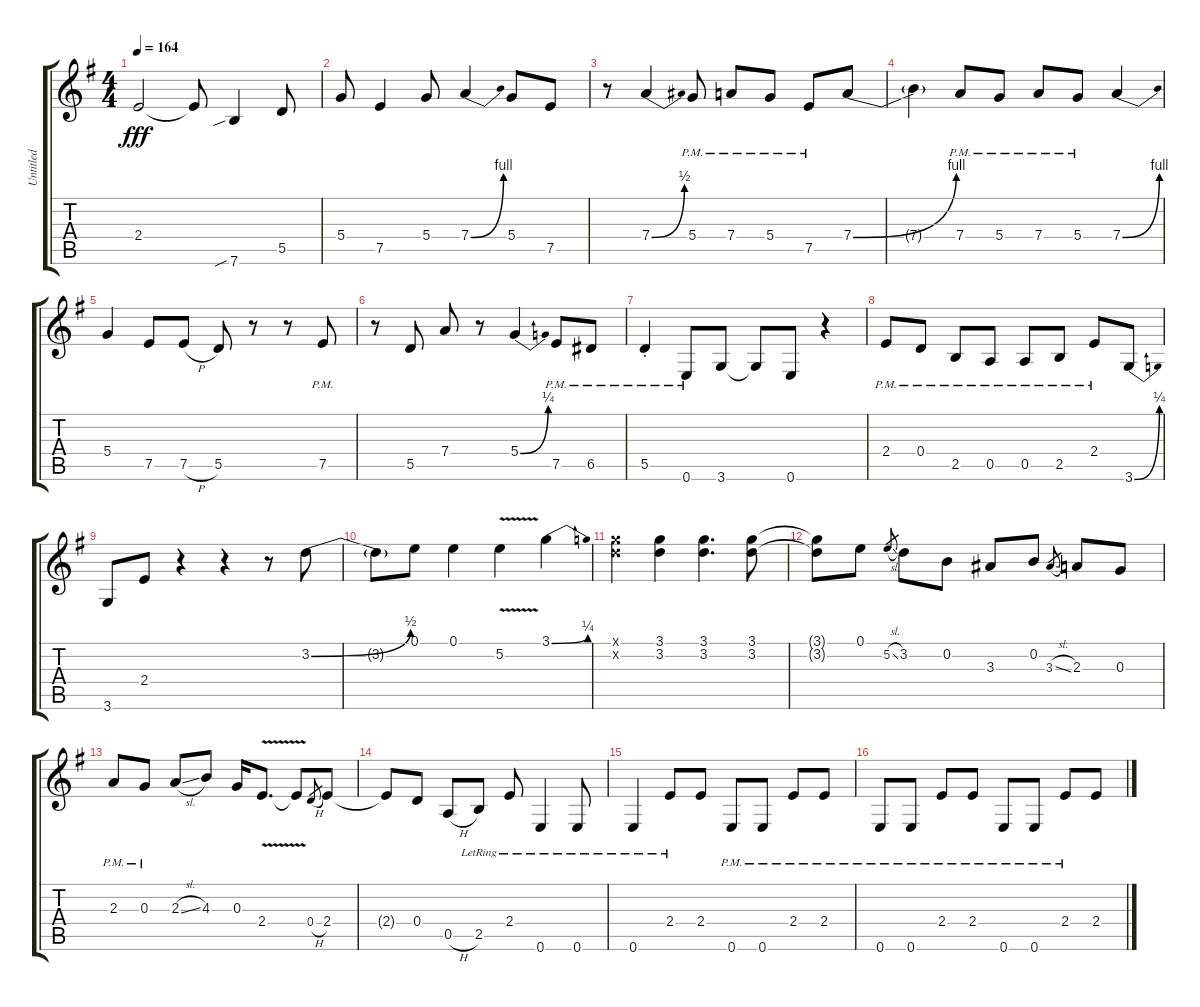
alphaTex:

\track ("Untitled" "Untitled") {instrument distortionguitar}
\staff {score tabs}
\tuning (E4 B3 G3 D3 A2 E2) {hide}
\ts (4 4)
\tempo 164
\clef g2
\ks g
2.4.2{dy fff} 2.4{t}.8 7.6{sib}.4 5.5.8 |
5.4.8 7.5.4 5.4.8 7.4{be (bend 0 0 60 4)}.4 5.4.8 7.5.8 |
r.8 7.4{be (bend 0 0 60 2)}.4 5.4{pm}.8 7.4{pm}.8 5.4{pm}.8 7.5{pm}.8 7.4{be (bend 0 0 60 4)}.8 |
7.4{t}.4 7.4{pm}.8 5.4{pm}.8 7.4{pm}.8 5.4{pm}.8 7.4{be (bend 0 0 60 4)}.4 |
5.4.4 7.5.8 7.5{h}.8 5.5.8 r.8 r.8 7.5{pm}.8 |
r.8 5.5.8 7.4.8 r.8 5.4{be (bend 0 0 60 1)}.4 7.5{pm}.8 6.5{pm}.8 |
5.5{pm st}.4 0.6{pm}.8 3.6.8 3.6{t}.8 0.6.8 r.4 |
2.4{pm}.8 0.4{pm}.8 2.5{pm}.8 0.5{pm}.8 0.5{pm}.8 2.5{pm}.8 2.4{pm}.8 3.6{be (bend 0 0 60 1)}.8 |
3.6.8 2.4.8 r.4 r.4 r.8 3.2{be (bend 0 0 60 2)}.8 |
3.2{t}.8 0.1.8 0.1.4 5.2{v}.4 3.1{be (bend 0 0 60 1)}.4 |
(3.1{x} 3.2{x}).4 (3.1 3.2).4 (3.1 3.2).4{d} (3.1 3.2).8 |
(3.1{t} 3.2{t}).8 0.1.8 5.2{sl}.8{gr} 3.2.8 0.2.8 3.3.8 0.2.8 3.3{sl}.8{gr} 2.3.8 0.3.8 |
2.3{pm}.8 0.3{pm}.8 2.3{sl}.8 4.3.8 0.3.16 2.4{v}.8{d} 2.4{v t}.8 0.4{h}.8{gr} 2.4.8 |
2.4{t}.8 0.4.8 0.5{h}.8 2.5{lr}.8 2.4{lr}.8 0.6{lr}.4 0.6{lr}.8 |
0.6{lr}.4 2.4{lr}.8 2.4.8 0.6{pm}.8 0.6{pm}.8 2.4{pm}.8 2.4{pm}.8 |
0.6{pm}.8 0.6{pm}.8 2.4{pm}.8 2.4{pm}.8 0.6{pm}.8 0.6{pm}.8 2.4{pm}.8 2.4.8
